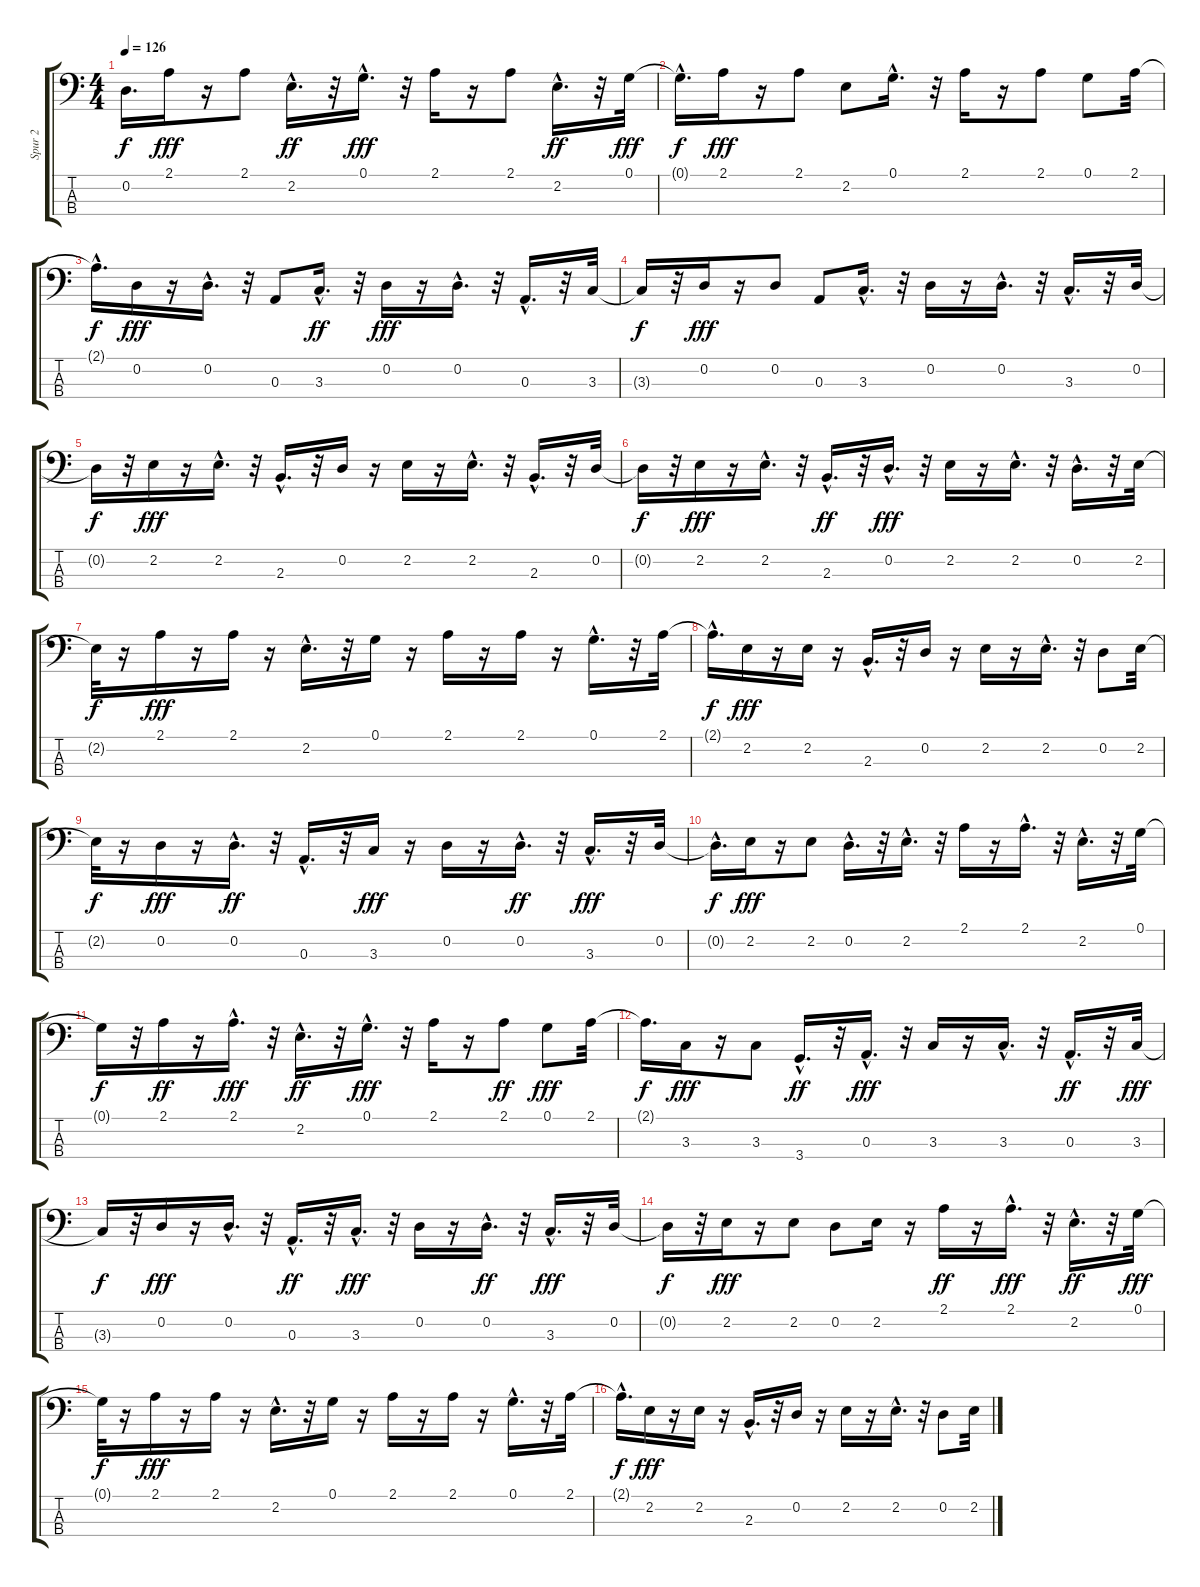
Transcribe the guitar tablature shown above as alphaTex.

\track ("Spur 2" "Spur 2") {instrument electricbassfinger}
\staff {score tabs}
\tuning (G2 D2 A1 E1) {hide}
\ts (4 4)
\tempo 126
\clef f4
\ks c
0.2{t}.16{d dy f} 2.1.16{dy fff} r.16 2.1.8 2.2{hac}.16{d dy ff} r.32 0.1{hac}.16{d dy fff} r.32 2.1.16 r.16 2.1.8 2.2{hac}.16{d dy ff} r.32 0.1.32{dy fff} |
0.1{hac t}.16{d dy f} 2.1.16{dy fff} r.16 2.1.8 2.2.8 0.1{hac}.16{d} r.32 2.1.16 r.16 2.1.8 0.1.8 2.1.32 |
2.1{hac t}.16{d dy f} 0.2.16{dy fff} r.16 0.2{hac}.16{d} r.32 0.3.8 3.3{hac}.16{d dy ff} r.32 0.2.16{dy fff} r.16 0.2{hac}.16{d} r.32 0.3{hac}.16{d} r.32 3.3.32 |
3.3{t}.16{dy f} r.32 0.2.16{dy fff} r.16 0.2.8 0.3.8 3.3{hac}.16{d} r.32 0.2.16 r.16 0.2{hac}.16{d} r.32 3.3{hac}.16{d} r.32 0.2.32 |
0.2{t}.16{dy f} r.32 2.2.16{dy fff} r.16 2.2{hac}.16{d} r.32 2.3{hac}.16{d} r.32 0.2.16 r.16 2.2.16 r.16 2.2{hac}.16{d} r.32 2.3{hac}.16{d} r.32 0.2.32 |
0.2{t}.16{dy f} r.32 2.2.16{dy fff} r.16 2.2{hac}.16{d} r.32 2.3{hac}.16{d dy ff} r.32 0.2{hac}.16{d dy fff} r.32 2.2.16 r.16 2.2{hac}.16{d} r.32 0.2{hac}.16{d} r.32 2.2.32 |
2.2{t}.32{dy f} r.16 2.1.16{dy fff} r.16 2.1.16 r.16 2.2{hac}.16{d} r.32 0.1.16 r.16 2.1.16 r.16 2.1.16 r.16 0.1{hac}.16{d} r.32 2.1.32 |
2.1{hac t}.16{d dy f} 2.2.16{dy fff} r.16 2.2.16 r.16 2.3{hac}.16{d} r.32 0.2.16 r.16 2.2.16 r.16 2.2{hac}.16{d} r.32 0.2.8 2.2.32 |
2.2{t}.32{dy f} r.16 0.2.16{dy fff} r.16 0.2{hac}.16{d dy ff} r.32 0.3{hac}.16{d} r.32 3.3.16{dy fff} r.16 0.2.16 r.16 0.2{hac}.16{d dy ff} r.32 3.3{hac}.16{d dy fff} r.32 0.2.32 |
0.2{hac t}.16{d dy f} 2.2.16{dy fff} r.16 2.2.8 0.2{hac}.16{d} r.32 2.2{hac}.16{d} r.32 2.1.16 r.16 2.1{hac}.16{d} r.32 2.2{hac}.16{d} r.32 0.1.32 |
0.1{t}.16{dy f} r.32 2.1.16{dy ff} r.16 2.1{hac}.16{d dy fff} r.32 2.2{hac}.16{d dy ff} r.32 0.1{hac}.16{d dy fff} r.32 2.1.16 r.16 2.1.8{dy ff} 0.1.8{dy fff} 2.1.32 |
2.1{t}.16{d dy f} 3.3.16{dy fff} r.16 3.3.8 3.4{hac}.16{d dy ff} r.32 0.3{hac}.16{d dy fff} r.32 3.3.16 r.16 3.3{hac}.16{d} r.32 0.3{hac}.16{d dy ff} r.32 3.3.32{dy fff} |
3.3{t}.16{dy f} r.32 0.2.16{dy fff} r.16 0.2{hac}.16{d} r.32 0.3{hac}.16{d dy ff} r.32 3.3{hac}.16{d dy fff} r.32 0.2.16 r.16 0.2{hac}.16{d dy ff} r.32 3.3{hac}.16{d dy fff} r.32 0.2.32 |
0.2{t}.16{dy f} r.32 2.2.16{dy fff} r.16 2.2.8 0.2.8 2.2.16 r.16 2.1.16{dy ff} r.16 2.1{hac}.16{d dy fff} r.32 2.2{hac}.16{d dy ff} r.32 0.1.32{dy fff} |
0.1{t}.32{dy f} r.16 2.1.16{dy fff} r.16 2.1.16 r.16 2.2{hac}.16{d} r.32 0.1.16 r.16 2.1.16 r.16 2.1.16 r.16 0.1{hac}.16{d} r.32 2.1.32 |
2.1{hac t}.16{d dy f} 2.2.16{dy fff} r.16 2.2.16 r.16 2.3{hac}.16{d} r.32 0.2.16 r.16 2.2.16 r.16 2.2{hac}.16{d} r.32 0.2.8 2.2.32
